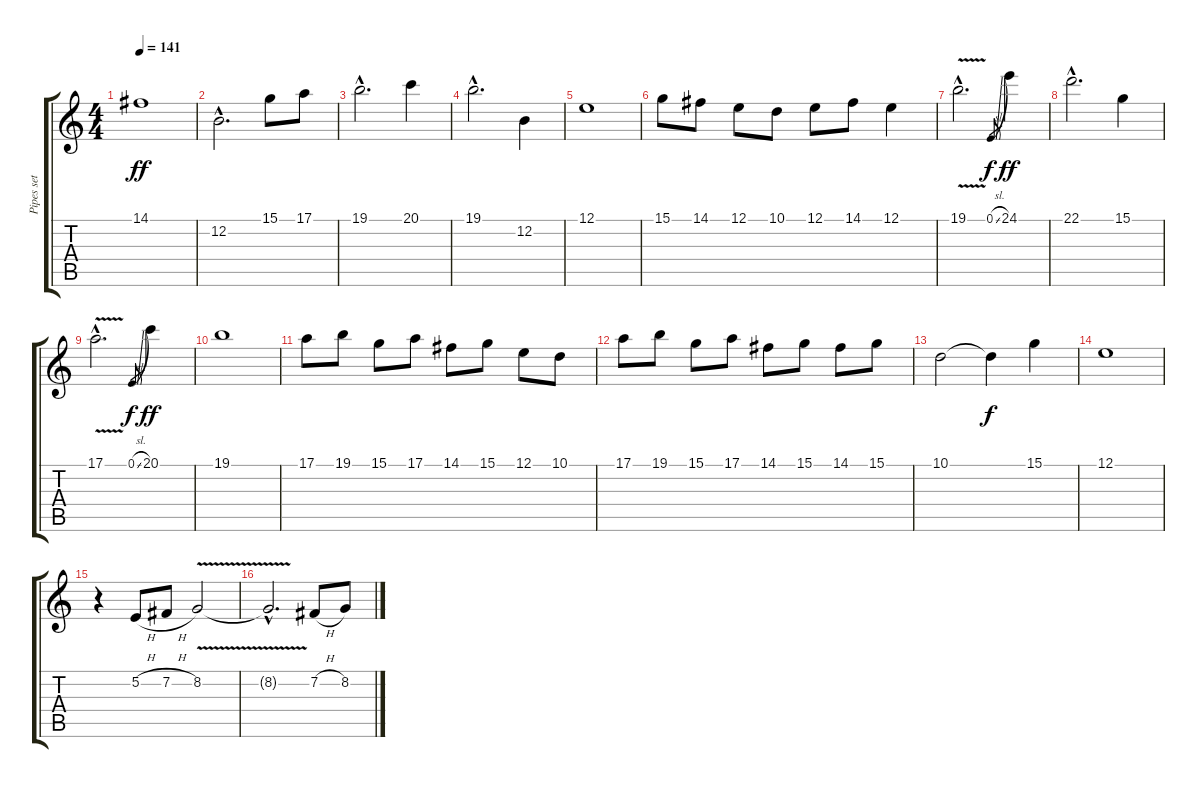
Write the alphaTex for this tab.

\track ("Pipes set" "Pipes set") {instrument piccolo}
\staff {score tabs}
\tuning (E4 B3 G3 D3 A2 E2) {hide}
\ts (4 4)
\tempo 141
\clef g2
\ks c
14.1.1{dy ff} |
12.2{hac}.2{d} 15.1.8 17.1.8 |
19.1{hac}.2{d} 20.1.4 |
19.1{hac}.2{d} 12.2.4 |
12.1.1 |
15.1.8 14.1.8 12.1.8 10.1.8 12.1.8 14.1.8 12.1.4 |
19.1{v hac}.2{d} 0.1{sl}.8{gr dy f} 24.1.4{dy ff} |
22.1{hac}.2{d} 15.1.4 |
17.1{v hac}.2{d} 0.1{sl}.8{gr dy f} 20.1.4{dy ff} |
19.1.1 |
17.1.8 19.1.8 15.1.8 17.1.8 14.1.8 15.1.8 12.1.8 10.1.8 |
17.1.8 19.1.8 15.1.8 17.1.8 14.1.8 15.1.8 14.1.8 15.1.8 |
10.1.2 10.1{t}.4{dy f} 15.1.4 |
12.1.1 |
r.4 5.2{h}.8{volume 6 balance 12 instrument electricguitarjazz} 7.2{h}.8 8.2{v}.2 |
8.2{hac t}.2{d} 7.2{h}.8 8.2{h}.8
